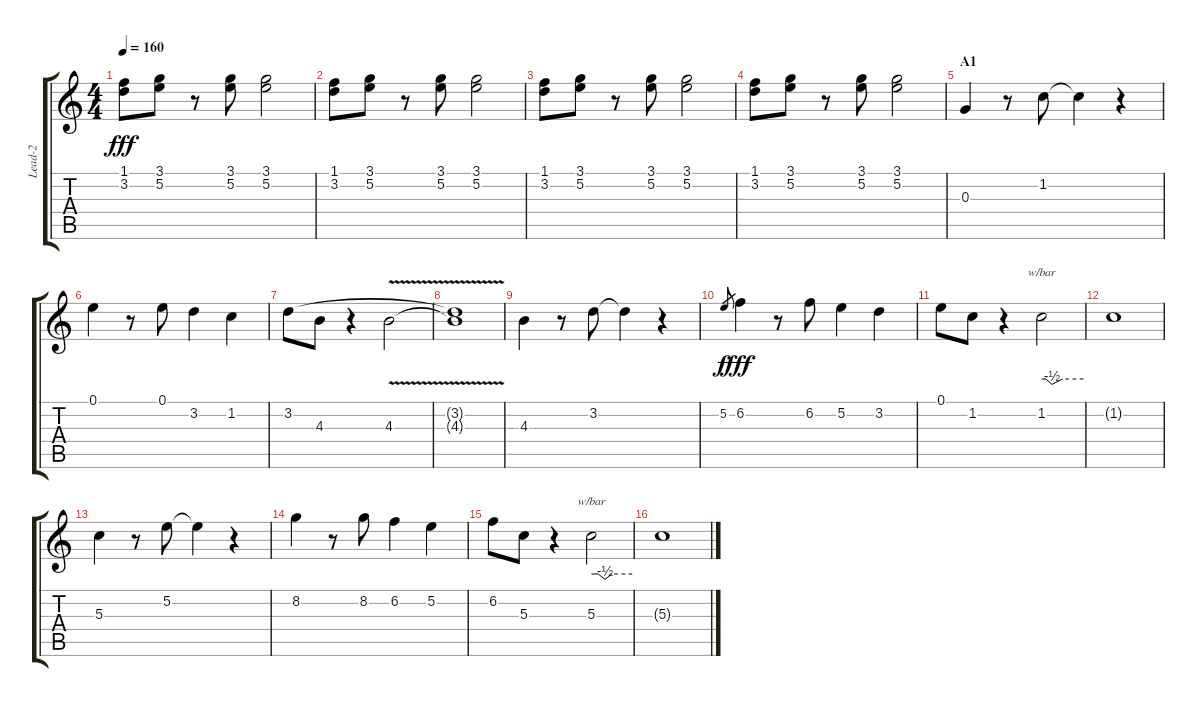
\track ("Lead-2" "Lead-2") {instrument acousticguitarnylon}
\staff {score tabs}
\tuning (E4 B3 G3 D3 A2 E2) {hide}
\ts (4 4)
\tempo 160
\clef g2
\ks c
(1.1 3.2).8{dy fff instrument acousticguitarsteel} (3.1 5.2).8 r.8 (3.1 5.2).8 (3.1 5.2).2 |
(1.1 3.2).8 (3.1 5.2).8 r.8 (3.1 5.2).8 (3.1 5.2).2 |
(1.1 3.2).8 (3.1 5.2).8 r.8 (3.1 5.2).8 (3.1 5.2).2 |
(1.1 3.2).8 (3.1 5.2).8 r.8 (3.1 5.2).8 (3.1 5.2).2 |
\section ("" "A1")
0.3.4 r.8 1.2.8 1.2{t}.4 r.4 |
0.1.4 r.8 0.1.8 3.2.4 1.2.4 |
3.2.8 4.3.8 r.4 4.3{v}.2 |
(3.2{t} 4.3{t}).1 |
4.3.4 r.8 3.2.8 3.2{t}.4 r.4 |
5.2.8{gr dy f} 6.2.4{dy fff} r.8 6.2.8 5.2.4 3.2.4 |
0.1.8 1.2.8 r.4 1.2.2{tbe (custom default 0 0 6 0 15 -2 30 0 60 0)} |
1.2{t}.1 |
5.3.4 r.8 5.2.8 5.2{t}.4 r.4 |
8.2.4 r.8 8.2.8 6.2.4 5.2.4 |
6.2.8 5.3.8 r.4 5.3.2{tbe (custom default 0 0 10 0 20 -2 30 0 60 0)} |
5.3{t}.1
